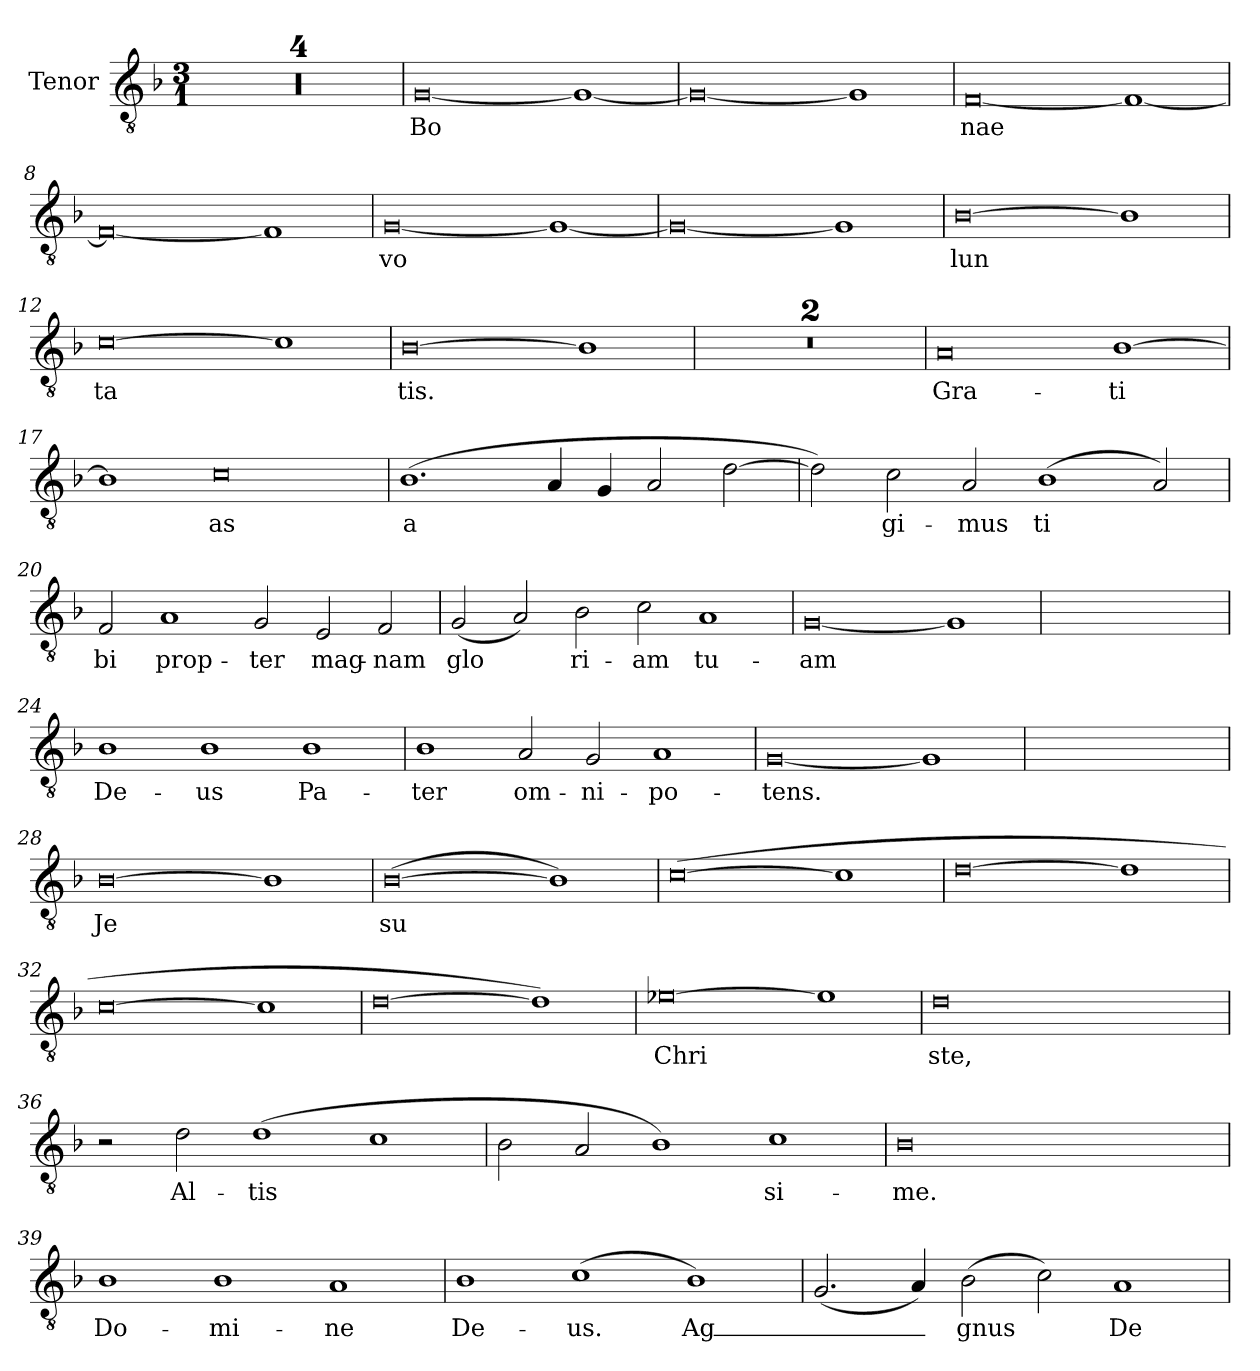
**kern	**text
*part1	*part1
*staff1	*staff1
*I"Tenor	*
*I'T	*
*clefGv2	*
*k[b-]	*
*M3/1	*
=1	=1
0.r	.
=2	=2
0.r	.
=3	=3
0.r	.
=4	=4
0.r	.
=5	=5
!	!LO:LY:b
[0G	Bo
1G_	.
!!LO:LB:g=z
=6	=6
0G_	.
1G]	.
=7	=7
!	!LO:LY:b
[0F	nae
1F_	.
=8	=8
0F_	.
1F]	.
=9	=9
!	!LO:LY:b
[0G	vo
1G_	.
!!LO:LB:g=z
=10	=10
0G_	.
1G]	.
=11	=11
!	!LO:LY:b
[0B-	lun
1B-]	.
=12	=12
!	!LO:LY:b
[0c	ta
1c]	.
=13	=13
!	!LO:LY:b
[0B-	tis.
1B-]	.
=14	=14
0.ryy	.
!!LO:LB:g=z
=15	=15
0.ryy	.
=16	=16
!	!LO:LY:b
0A	Gra-
!	!LO:LY:b
[1B-	ti
=17	=17
1B-]	.
!	!LO:LY:b
0c	as
=18	=18
!	!LO:LY:b
(1.B-	a
4A/	.
4G/	.
2A/	.
[2d\	.
!!LO:LB:g=z
=19	=19
2d\])	.
!	!LO:LY:b
2c\	gi-
!	!LO:LY:b
2A/	mus
!	!LO:LY:b
(1B-	ti
2A/)	.
!!LO:LB:g=z
=20	=20
!	!LO:LY:b
2F/	bi
!	!LO:LY:b
1A	prop-
!	!LO:LY:b
2G/	ter
!	!LO:LY:b
2E/	mag-
!	!LO:LY:b
2F/	nam
=21	=21
!	!LO:LY:b
(2G/	glo
2A/)	.
!	!LO:LY:b
2B-\	ri-
!	!LO:LY:b
2c\	am
!	!LO:LY:b
1A	tu-
=22	=22
!	!LO:LY:b
[0G	am
1G]	.
=23	=23
0.ryy	.
!!LO:LB:g=z
=24	=24
!	!LO:LY:b
1B-	De-
!	!LO:LY:b
1B-	us
!	!LO:LY:b
1B-	Pa-
!!LO:LB:g=z
=25	=25
!	!LO:LY:b
1B-	ter
!	!LO:LY:b
2A/	om-
!	!LO:LY:b
2G/	ni-
!	!LO:LY:b
1A	po-
=26	=26
!	!LO:LY:b
[0G	tens.
1G]	.
=27	=27
0.ryy	.
=28	=28
!	!LO:LY:b
[0B-	Je
1B-]	.
=29	=29
!	!LO:LY:b
([0B-	su
1B-])	.
!!LO:LB:g=z
=30	=30
([0c	.
1c]	.
=31	=31
[0d	.
1d]	.
=32	=32
[0c	.
1c]	.
=33	=33
[0d	.
1d])	.
=34	=34
!	!LO:LY:b
[0e-X	Chri
1e-]	.
!!LO:LB:g=z
=35	=35
!	!LO:LY:b
0d	ste,
2ryy	.
2ryy	.
!!LO:LB:g=z
=36	=36
2r	.
!	!LO:LY:b
2d\	Al-
!	!LO:LY:b
(1d	tis
1c	.
=37	=37
2B-\	.
2A/	.
1B-)	.
!	!LO:LY:b
1c	si-
=38	=38
!	!LO:LY:b
0B-	me.
2ryy	.
2ryy	.
=39	=39
!	!LO:LY:b
1B-	Do-
!	!LO:LY:b
1B-	mi-
!	!LO:LY:b
1A	ne
!!LO:LB:g=z
=40	=40
!	!LO:LY:b
1B-	De-
!	!LO:LY:b
(1c	us.
!	!LO:LY:b
1B-)	Ag_-
!!LO:PB:g=z
=41	=41
(2.G/	.
4A/)	.
!	!LO:LY:b
(2B-\	gnus
2c\)	.
!	!LO:LY:b
1A	De-
=	=
*-	*-
